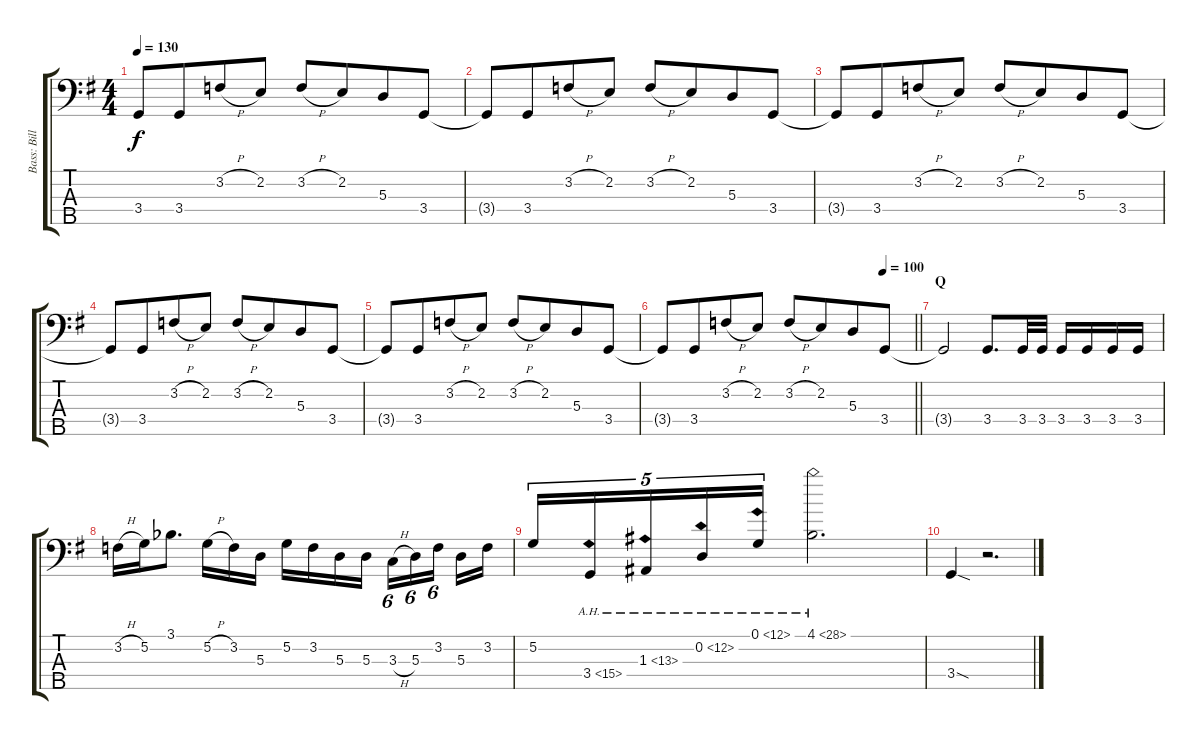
\track ("Bass: Billy" "Bass: Bill") {instrument electricbassfinger}
\staff {score tabs}
\tuning (G2 D2 A1 E1 B0) {hide}
\ts (4 4)
\tempo 130
\clef f4
\ks g
3.4{t}.8{dy f} 3.4.8{beam merge} 3.2{h}.8 2.2.8 3.2{h}.8 2.2.8{beam merge} 5.3.8 3.4.8 |
3.4{t}.8 3.4.8{beam merge} 3.2{h}.8 2.2.8 3.2{h}.8 2.2.8{beam merge} 5.3.8 3.4.8 |
3.4{t}.8 3.4.8{beam merge} 3.2{h}.8 2.2.8 3.2{h}.8 2.2.8{beam merge} 5.3.8 3.4.8 |
3.4{t}.8 3.4.8{beam merge} 3.2{h}.8 2.2.8 3.2{h}.8 2.2.8{beam merge} 5.3.8 3.4.8 |
3.4{t}.8 3.4.8{beam merge} 3.2{h}.8 2.2.8 3.2{h}.8 2.2.8{beam merge} 5.3.8 3.4.8 |
\tempo (100 0.875)
\barLineRight lightlight
3.4{t}.8 3.4.8{beam merge} 3.2{h}.8 2.2.8 3.2{h}.8 2.2.8{beam merge} 5.3.8 3.4.8 |
\section ("" "Q")
3.4{t}.2 3.4.8{d beam merge} 3.4.32 3.4.32 3.4.16 3.4.16{beam merge} 3.4.16 3.4.16 |
3.2{h}.16 5.2.16 3.1{acc b}.8{d} 5.2{h}.16 3.2.16 5.3.16 5.2.16 3.2.16 5.3.16 5.3.16 3.3{h}.16{tu (6 4)} 5.3.16{tu (6 4)} 3.2.16{tu (6 4) beam splitsecondary} 5.3.16 3.2.16 |
5.2.16{tu (5 4)} 3.4{ah 12}.16{tu (5 4)} 1.3{ah 12}.16{tu (5 4)} 0.2{ah 12}.16{tu (5 4)} 0.1{ah 12}.16{tu (5 4)} 4.1{ah 24}.2{d} |
3.4{sod}.4 r.2{d}
